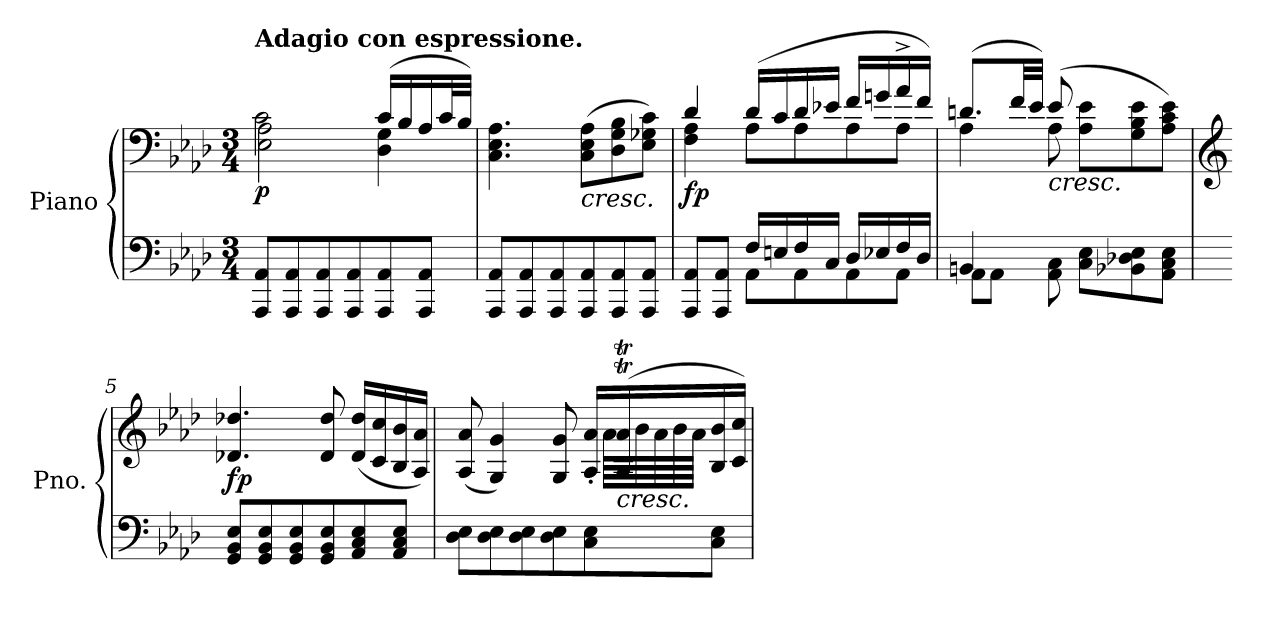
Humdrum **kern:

**kern	**kern	**dynam
*part1	*part1	*part1
*staff2	*staff1	*staff1/2
*I"Piano	*	*
*I'Pno.	*	*
*clefF4	*clefF4	*
*k[b-e-a-d-]	*k[b-e-a-d-]	*
*M3/4	*M3/4	*
=1	=1	=1
*	*^	*
!	!LO:TX:a:B:t=Adagio con espressione.	!	!
!	!	!	!LO:DY:b
8AAA-/ 8AA-/L	2c\	2E-\ 2A-\	p
8AAA-/ 8AA-/	.	.	.
8AAA-/ 8AA-/	.	.	.
8AAA-/ 8AA-/	.	.	.
8AAA-/ 8AA-/	(16c/LL	4D-\ 4G\	.
.	16B-/	.	.
8AAA-/ 8AA-/J	16A-/	.	.
.	32c/L	.	.
.	32B-/JJJ)	.	.
*	*v	*v	*
=2	=2	=2
8AAA-/ 8AA-/L	4.C\ 4.E-\ 4.A-\	.
8AAA-/ 8AA-/	.	.
8AAA-/ 8AA-/	.	.
!	!LO:TX:b:i:t=cresc.	!
8AAA-/ 8AA-/	(8C\ 8E-\ 8A-\L	.
8AAA-/ 8AA-/	8D-\ 8G\ 8B-\	.
8AAA-/ 8AA-/J	8E-\ 8G-X\ 8c\J)	.
=3	=3	=3
*^	*^	*
!	!	!	!	!LO:DY:b
8AAA-/ 8AA-/L	4ryy	4d-/	4F\ 4A-\	fp
8AAA-/ 8AA-/J	.	.	.	.
16F/LL	8AA-\L	(16d-/LL	8A-\L	.
16En/	.	16c/	.	.
16F/	8AA-\	16d-/	8A-\	.
16C/JJ	.	16e-X/JJ	.	.
16D-/LL	8AA-\	16f/LL	8A-\	.
16E-X/	.	16gn/	.	.
16F/	8AA-\J	16a-^/	8A-\J	.
16D-/JJ	.	16f/JJ)	.	.
=4	=4	=4	=4	=4
4BBn/	8AA-\L	(8.dn/L	4A-\	.
.	8AA-\J	.	.	.
.	.	32f/LL	.	.
.	.	32e-/JJJ)	.	.
!	!	!LO:TX:b:i:t=cresc.	!	!
8AA-\ 8C\	2ryy	(8e-/	8A-\	.
8C\ 8E-\L	.	8A-\ 8e-\L	8ryy	.
8BB-X\ 8D-X\ 8E-\	.	8G\ 8B-\ 8e-\	4ryy	.
8AA-\ 8C\ 8E-\J	.	8A-\ 8c\ 8e-\J)	.	.
*v	*v	*	*	*
*	*v	*v	*
!!LO:LB:g=z
=5	=5	=5
*	*clefG2	*
!	!	!LO:DY:b
8GG/ 8BB-/ 8E-/L	4.d-X/ 4.dd-X/	fp
8GG/ 8BB-/ 8E-/	.	.
8GG/ 8BB-/ 8E-/	.	.
8GG/ 8BB-/ 8E-/	8d-/ 8dd-/	.
8AA-/ 8C/ 8E-/	(16d-/ 16dd-/LL	.
.	16c/ 16cc/	.
8AA-/ 8C/ 8E-/J	16B-/ 16b-/	.
.	16A-/ 16a-/JJ)	.
=6	=6	=6
*	*^	*
8D-\ 8E-\L	(<8A-/ 8a-/	2ryy	.
8D-\ 8E-\	4G/ 4g/)	.	.
8D-\ 8E-\	.	.	.
8D-\ 8E-\	8G/ 8g/	.	.
8C\ 8E-\	16A-/' 16a-/'LL	16ryy	.
*	*	*Xtuplet	*
!	!LO:TX:b:i:t=cresc.	!	!
.	(16A-/T 16a-/T	80a-!LLLL	.
.	.	80b-!	.
.	.	80a-!	.
.	.	80b-!	.
.	.	80a-!JJJJ	.
8C\ 8E-\J	16B-/ 16b-/	8ryy	.
.	16c/ 16cc/JJ)	.	.
*	*v	*v	*
=	=	=
*-	*-	*-
